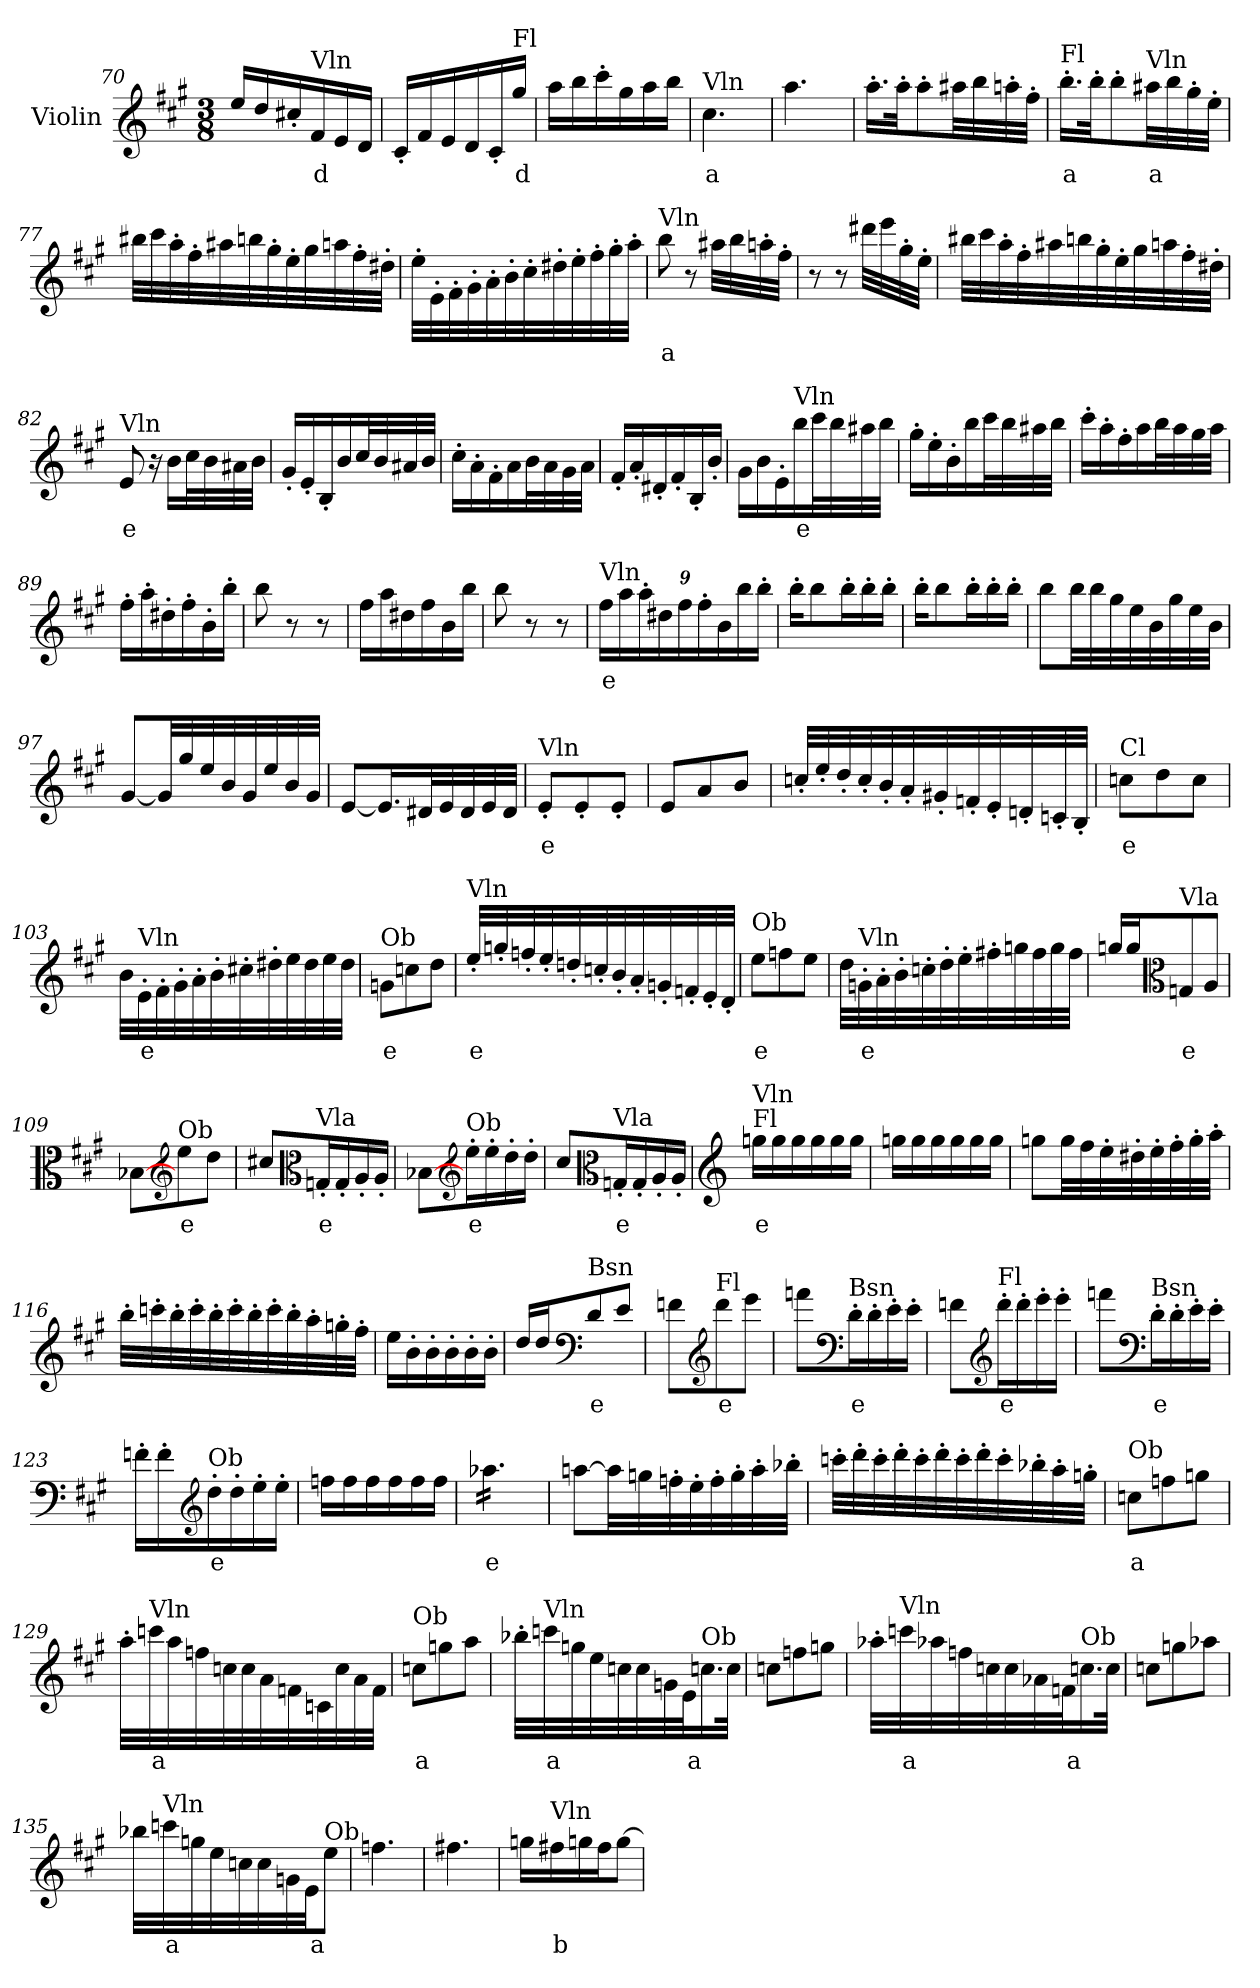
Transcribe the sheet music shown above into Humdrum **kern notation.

**kern	**text
*part1	*part1
*staff1	*staff1
*I"Violin	*
*I'Vln	*
*clefG2	*
*k[f#c#g#]	*
*M3/8	*
=70	=70
16ee/LL	.
16dd/	.
16cc#X'/	.
!LO:TX:a:t=Vln	!
!	!LO:LY:b:color=#FF0000
16f#/	d
16e/	.
16d/JJ	.
=71	=71
16c#'/LL	.
16f#/	.
16e/	.
16d/	.
16c#'/	.
!LO:TX:a:t=Fl	!
!	!LO:LY:b:color=#FF0000
16gg#/JJ	d
=72	=72
16aa\LL	.
16bb\	.
16ccc#'\	.
16gg#\	.
16aa\	.
16bb\JJ	.
=73	=73
!LO:TX:a:t=Vln	!
!	!LO:LY:b:color=#FF0000
4.cc#	a
=74	=74
4.aa\	.
=75	=75
16.aa'\LL	.
32aa'\Jk	.
8aa'\	.
32aa#X\LL	.
32bb\	.
32aan'\	.
32ff#'\JJJ	.
=76	=76
!LO:TX:a:t=Fl	!
!	!LO:LY:b:color=#FF0000
16.bb'\LL	a
32bb'\Jk	.
8bb'\	.
!LO:TX:a:t=Vln	!
!	!LO:LY:b:color=#FF0000
32aa#X\LL	a
32bb\	.
32gg#'\	.
32ee'\JJJ	.
=77	=77
32bb#X\LLL	.
32ccc#\	.
32aa'\	.
32ff#'\	.
32aa#X\	.
32bbn\	.
32gg#'\	.
32ee'\	.
32gg#\	.
32aan\	.
32ff#'\	.
32dd#X'\JJJ	.
!!LO:PB:g=z
=78	=78
32ee'\LLL	.
32e'\	.
32f#'\	.
32g#'\	.
32a'\	.
32b'\	.
32cc#'\	.
32dd#X'\	.
32ee'\	.
32ff#'\	.
32gg#'\	.
32aa'\JJJ	.
=79	=79
!LO:TX:a:t=Vln	!
!	!LO:LY:b:color=#FF0000
8bb	a
8r	.
32aa#X\LLL	.
32bb\	.
32aan'\	.
32ff#'\JJJ	.
=80	=80
8r	.
8r	.
32ddd#X\LLL	.
32eee\	.
32gg#'\	.
32ee'\JJJ	.
=81	=81
32bb#X\LLL	.
32ccc#\	.
32aa'\	.
32ff#'\	.
32aa#X\	.
32bbn\	.
32gg#'\	.
32ee'\	.
32gg#\	.
32aan\	.
32ff#'\	.
32dd#X'\JJJ	.
=82	=82
!LO:TX:a:t=Vln	!
!	!LO:LY:b:color=#FF0000
8e	e
16r	.
16b\LL	.
32cc#\L	.
32b\	.
32a#X\	.
32b\JJJ	.
=83	=83
16g#'/LL	.
16e'/	.
16B'/	.
16b/	.
32cc#/L	.
32b/	.
32a#X/	.
32b/JJJ	.
!!LO:PB:g=z
=84	=84
16cc#'\LL	.
16a'\	.
16f#'\	.
16a\	.
32b\L	.
32a\	.
32g#\	.
32a\JJJ	.
=85	=85
16f#'/LL	.
16a'/	.
16d#X'/	.
16f#'/	.
16B'/	.
16b'/JJ	.
=86	=86
16g#\LL	.
16b\	.
16e'\	.
!LO:TX:a:t=Vln	!
!	!LO:LY:b:color=#FF0000
16bb\	e
32ccc#\L	.
32bb\	.
32aa#X\	.
32bb\JJJ	.
=87	=87
16gg#'\LL	.
16ee'\	.
16b'\	.
16bb\	.
32ccc#\L	.
32bb\	.
32aa#X\	.
32bb\JJJ	.
=88	=88
16ccc#'\LL	.
16aa'\	.
16ff#'\	.
16aa\	.
32bb\L	.
32aa\	.
32gg#\	.
32aa\JJJ	.
=89	=89
16ff#'\LL	.
16aa'\	.
16dd#X'\	.
16ff#'\	.
16b'\	.
16bb'\JJ	.
=90	=90
8bb	.
8r	.
8r	.
!!LO:PB:g=z
=91	=91
16ff#\LL	.
16aa\	.
16dd#X\	.
16ff#\	.
16b\	.
16bb\JJ	.
=92	=92
8bb	.
8r	.
8r	.
=93	=93
*Xbrackettup	*
!LO:TX:a:t=Vln	!
!	!LO:LY:b:color=#FF0000
24ff#\LL	e
24aa\	.
24aa'\	.
24dd#X\	.
24ff#\	.
24ff#'\	.
24b\	.
24bb\	.
24bb'\JJ	.
=94	=94
16bb'\KL	.
8bb\	.
16bb'\L	.
16bb'\	.
16bb'\JJ	.
=95	=95
16bb'\KL	.
8bb\	.
16bb'\L	.
16bb'\	.
16bb'\JJ	.
=96	=96
8bb\L	.
32bb\LL	.
32bb\	.
32gg#\	.
32ee\	.
32b\	.
32gg#\	.
32ee\	.
32b\JJJ	.
=97	=97
[8g#/L	.
32g#/LL]	.
32gg#/	.
32ee/	.
32b/	.
32g#/	.
32ee/	.
32b/	.
32g#/JJJ	.
!!LO:PB:g=z
=98	=98
[8e/L	.
16.e/L]	.
32d#X/L	.
32e/	.
32d#/	.
32e/	.
32d#/JJJ	.
=99	=99
!LO:TX:a:t=Vln	!
!	!LO:LY:b:color=#FF0000
8e'/L	e
8e'/	.
8e'/J	.
=100	=100
8e/L	.
8a/	.
8b/J	.
=101	=101
32ccn'/LLL	.
32ee'/	.
32dd'/	.
32cc'/	.
32b'/	.
32a'/	.
32g#X'/	.
32fn'/	.
32e'/	.
32dn'/	.
32cn'/	.
32B'/JJJ	.
=102	=102
!LO:TX:a:t=Cl	!
!	!LO:LY:b:color=#FF0000
8cc\L	e
8dd\	.
8cc\J	.
=103	=103
32b\LLL	.
!LO:TX:a:t=Vln	!
!	!LO:LY:b:color=#FF0000
32e'\	e
32f#'\	.
32g#'\	.
32a'\	.
32b'\	.
32cc#X'\	.
32dd#X'\	.
32ee\	.
32dd#\	.
32ee\	.
32dd#\JJJ	.
=104	=104
!LO:TX:a:t=Ob	!
!	!LO:LY:b:color=#FF0000
8gn\L	e
8ccn\	.
8dd\J	.
!!LO:PB:g=z
=105	=105
!LO:TX:a:t=Vln	!
!	!LO:LY:b:color=#FF0000
32ee'/LLL	e
32ggn'/	.
32ffn'/	.
32ee'/	.
32ddn'/	.
32ccn'/	.
32b'/	.
32a'/	.
32gn'/	.
32fn'/	.
32e'/	.
32d'/JJJ	.
=106	=106
!LO:TX:a:t=Ob	!
!	!LO:LY:b:color=#FF0000
8ee\L	e
8ffn\	.
8ee\J	.
=107	=107
32dd\LLL	.
!LO:TX:a:t=Vln	!
!	!LO:LY:b:color=#FF0000
32gn'\	e
32a'\	.
32b'\	.
32ccn'\	.
32dd'\	.
32ee'\	.
32ff#X'\	.
32ggn\	.
32ff#\	.
32gg\	.
32ff#\JJJ	.
=108	=108
16ggn/LL	.
16gg/J	.
*clefC3	*
!LO:TX:a:t=Vla	!
!	!LO:LY:b:color=#FF0000
8Gn/	e
8A/J	.
=109	=109
[8B-X\L	.
*clefG2	*
!LO:TX:a:t=Ob	!
!	!LO:LY:b:color=#FF0000
8ee\	e
8dd\J	.
=110	=110
8cc#X/L	.
*clefC3	*
!LO:TX:a:t=Vla	!
!	!LO:LY:b:color=#FF0000
16Gn'/L	e
16G'/	.
16A'/	.
16A'/JJ	.
=111	=111
[8B-X\L	.
*clefG2	*
!LO:TX:a:t=Ob	!
!	!LO:LY:b:color=#FF0000
16ee'\L	e
16ee'\	.
16dd'\	.
16dd'\JJ	.
!!LO:PB:g=z
=112	=112
8cc#/L	.
*clefC3	*
!LO:TX:a:t=Vla	!
!	!LO:LY:b:color=#FF0000
16Gn'/L	e
16G'/	.
16A'/	.
16A'/JJ	.
=113	=113
*clefG2	*
!LO:TX:a:t=Fl	!
!LO:TX:a:t=Vln	!
!	!LO:LY:b:color=#FF0000
16ggn\LL	e
16gg\	.
16gg\	.
16gg\	.
16gg\	.
16gg\JJ	.
=114	=114
16ggn\LL	.
16gg\	.
16gg\	.
16gg\	.
16gg\	.
16gg\JJ	.
=115	=115
8ggn\L	.
32gg\LL	.
32ff#\	.
32ee'\	.
32dd#X'\	.
32ee'\	.
32ff#'\	.
32gg'\	.
32aa'\JJJ	.
=116	=116
32bb'\LLL	.
32cccn'\	.
32bb'\	.
32ccc'\	.
32bb'\	.
32ccc'\	.
32bb'\	.
32ccc'\	.
32bb'\	.
32aa'\	.
32ggn'\	.
32ff#'\JJJ	.
=117	=117
16ee\LL	.
16b'\	.
16b'\	.
16b'\	.
16b'\	.
16b'\JJ	.
=118	=118
16dd/LL	.
16dd/J	.
*clefF4	*
!LO:TX:a:t=Bsn	!
!	!LO:LY:b:color=#FF0000
8d/	e
8e/J	.
=119	=119
8fn\L	.
*clefG2	*
!LO:TX:a:t=Fl	!
!	!LO:LY:b:color=#FF0000
8ddd\	e
8eee\J	.
!!LO:PB:g=z
=120	=120
8fffn\L	.
*clefF4	*
!LO:TX:a:t=Bsn	!
!	!LO:LY:b:color=#FF0000
16d'\L	e
16d'\	.
16e'\	.
16e'\JJ	.
=121	=121
8fn\L	.
*clefG2	*
!LO:TX:a:t=Fl	!
!	!LO:LY:b:color=#FF0000
16ddd'\L	e
16ddd'\	.
16eee'\	.
16eee'\JJ	.
=122	=122
8fffn\L	.
*clefF4	*
!LO:TX:a:t=Bsn	!
!	!LO:LY:b:color=#FF0000
16d'\L	e
16d'\	.
16e'\	.
16e'\JJ	.
=123	=123
16fn'\LL	.
16f'\	.
*clefG2	*
!LO:TX:a:t=Ob	!
!	!LO:LY:b:color=#FF0000
16dd'\	e
16dd'\	.
16ee'\	.
16ee'\JJ	.
=124	=124
16ffn\LL	.
16ff\	.
16ff\	.
16ff\	.
16ff\	.
16ff\JJ	.
=125	=125
!LO:TX:a:t=Vln	!
!	!LO:LY:b:color=#FF0000
*tremolo	*
16aa-XLL	e
16aa-X	.
16aa-X	.
16aa-X	.
16aa-X	.
16aa-XJJ	.
*Xtremolo	*
=126	=126
[8aan\L	.
32aa\LL]	.
32ggn\	.
32ffn'\	.
32ee'\	.
32ff'\	.
32gg'\	.
32aa'\	.
32bb-X'\JJJ	.
!!LO:PB:g=z
=127	=127
32cccn'\LLL	.
32ddd'\	.
32ccc'\	.
32ddd'\	.
32ccc'\	.
32ddd'\	.
32ccc'\	.
32ddd'\	.
32ccc'\	.
32bb-X'\	.
32aa'\	.
32ggn'\JJJ	.
=128	=128
!LO:TX:a:t=Ob	!
!	!LO:LY:b:color=#FF0000
8ccn\L	a
8ffn\	.
8ggn\J	.
=129	=129
32aa'\LLL	.
!LO:TX:a:t=Vln	!
!	!LO:LY:b:color=#FF0000
32cccn\	a
32aa\	.
32ffn\	.
32ccn\	.
32cc\	.
32a\	.
32fn\	.
32cn\	.
32cc\	.
32a\	.
32f\JJJ	.
=130	=130
!LO:TX:a:t=Ob	!
!	!LO:LY:b:color=#FF0000
8ccn\L	a
8ggn\	.
8aa\J	.
=131	=131
32bb-X'\LLL	.
!LO:TX:a:t=Vln	!
!	!LO:LY:b:color=#FF0000
32cccn\	a
32ggn\	.
32ee\	.
32ccn\	.
32cc\	.
32gn\	.
32e\J	.
!LO:TX:a:t=Ob	!
!	!LO:LY:b:color=#FF0000
16.ccn\	a
32cc\JJk	.
!!LO:PB:g=z
=132	=132
8ccn\L	.
8ffn\	.
8ggn\J	.
=133	=133
32aa-X'\LLL	.
!LO:TX:a:t=Vln	!
!	!LO:LY:b:color=#FF0000
32cccn\	a
32aa-X\	.
32ffn\	.
32ccn\	.
32cc\	.
32a-X\	.
32fn\J	.
!LO:TX:a:t=Ob	!
!	!LO:LY:b:color=#FF0000
16.ccn\	a
32cc\JJk	.
=134	=134
8ccn\L	.
8ggn\	.
8aa-X\J	.
=135	=135
32bb-X\LLL	.
!LO:TX:a:t=Vln	!
!	!LO:LY:b:color=#FF0000
32cccn\	a
32ggn\	.
32ee\	.
32ccn\	.
32cc\	.
32gn\	.
32e\JJ	.
!LO:TX:a:t=Ob	!
!	!LO:LY:b:color=#FF0000
8ee\J	a
=136	=136
4.ffn	.
!!LO:PB:g=z
=137	=137
4.ff#X	.
=138	=138
16ggn\LL	.
!LO:TX:a:t=Vln	!
!	!LO:LY:b:color=#FF0000
16ff#X\	b
16ggn\	.
16ff#\J	.
[8gg\J	.
=	=
*-	*-
